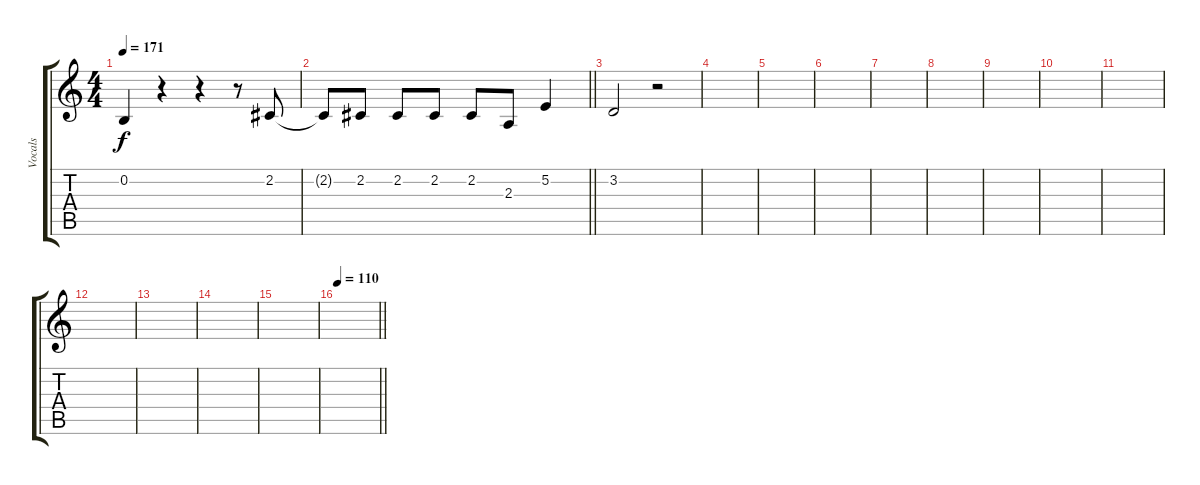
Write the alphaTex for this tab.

\track ("Vocals" "Vocals") {instrument clarinet}
\staff {score tabs}
\tuning (E4 B3 G3 D3 A2 E2) {hide}
\ts (4 4)
\tempo 171
\clef g2
\ks c
0.2.4{dy f} r.4 r.4 r.8 2.2.8 |
\barLineRight lightlight
2.2{t}.8 2.2.8 2.2.8 2.2.8 2.2.8 2.3.8 5.2.4 |
3.2.2 r.2 |
|
|
|
|
|
|
|
|
|
|
|
|
\tempo 110
\barLineRight lightlight
